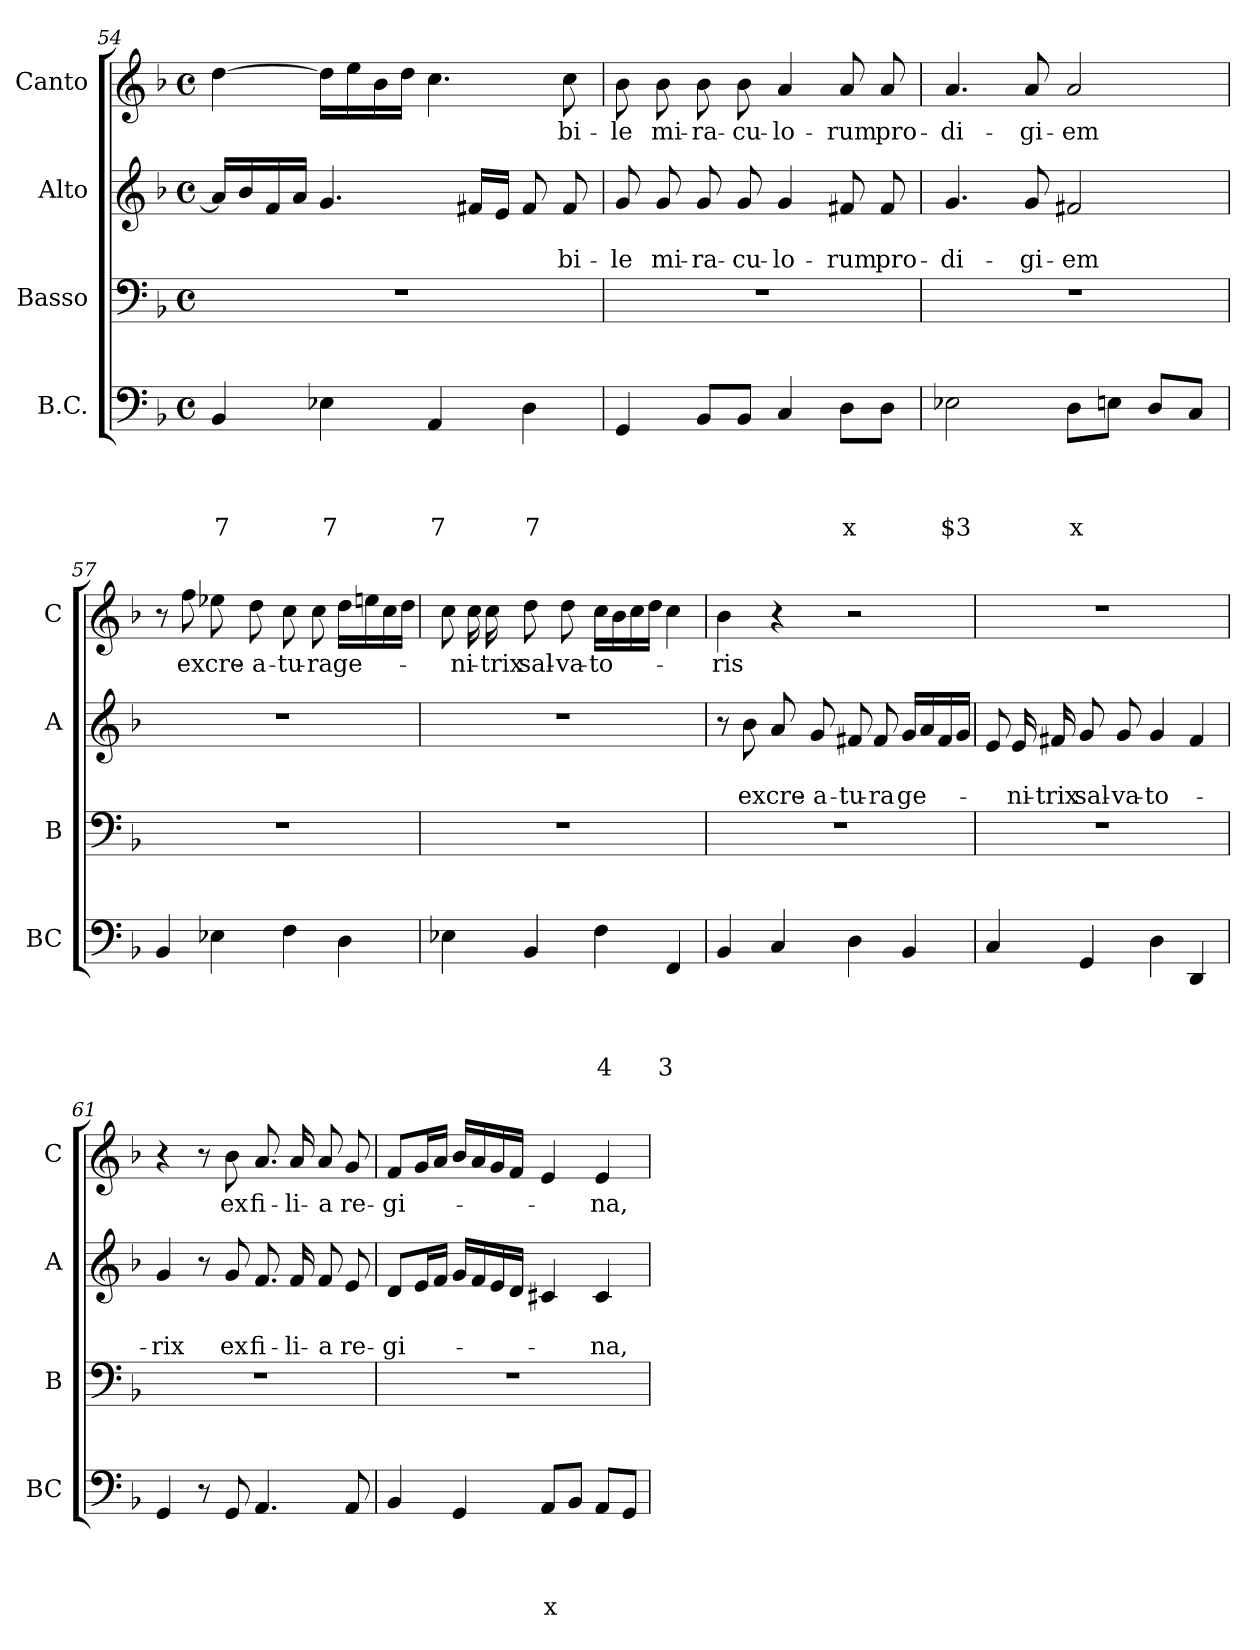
**kern	**text	**text	**text	**text	**kern	**kern	**text	**text	**kern	**text
*part4	*part4	*part4	*part4	*part4	*part3	*part2	*part2	*part2	*part1	*part1
*staff4	*staff4	*staff4	*staff4	*staff4	*staff3	*staff2	*staff2	*staff2	*staff1	*staff1
*I"B.C.	*	*	*	*	*I"Basso	*I"Alto	*	*	*I"Canto	*
*I'BC	*	*	*	*	*I'B	*I'A	*	*	*I'C	*
*clefF4	*	*	*	*	*clefF4	*clefG2	*	*	*clefG2	*
*k[b-]	*	*	*	*	*k[b-]	*k[b-]	*	*	*k[b-]	*
*F:	*	*	*	*	*F:	*F:	*	*	*F:	*
*M4/4	*	*	*	*	*M4/4	*M4/4	*	*	*M4/4	*
*met(c)	*	*	*	*	*met(c)	*met(c)	*	*	*met(c)	*
=54	=54	=54	=54	=54	=54	=54	=54	=54	=54	=54
!	!	!	!	!LO:LY:b	!	!	!	!	!	!
4BB-/	.	.	.	7	1r	16a/LL]	.	.	[4dd\	.
.	.	.	.	.	.	16b-/	.	.	.	.
.	.	.	.	.	.	16f/	.	.	.	.
.	.	.	.	.	.	16a/JJ	.	.	.	.
!	!	!	!	!LO:LY:b	!	!	!	!	!	!
4E-X\	.	.	.	7	.	4.g/	.	.	16dd\LL]	.
.	.	.	.	.	.	.	.	.	16ee\	.
.	.	.	.	.	.	.	.	.	16b-\	.
.	.	.	.	.	.	.	.	.	16dd\JJ	.
!	!	!	!	!LO:LY:b	!	!	!	!	!	!
4AA/	.	.	.	7	.	.	.	.	4.cc\	.
.	.	.	.	.	.	16f#X/LL	.	.	.	.
.	.	.	.	.	.	16e/JJ	.	.	.	.
!	!	!	!	!LO:LY:b	!	!	!	!	!	!
4D\	.	.	.	7	.	8f#/	.	.	.	.
!	!	!	!	!	!	!	!	!LO:LY:b	!	!LO:LY:b
.	.	.	.	.	.	8f#/	.	-bi-	8cc\	-bi-
=55	=55	=55	=55	=55	=55	=55	=55	=55	=55	=55
!	!	!	!	!	!	!	!	!LO:LY:b	!	!LO:LY:b
4GG/	.	.	.	.	1r	8g/	.	-le	8b-\	-le
!	!	!	!	!	!	!	!	!LO:LY:b	!	!LO:LY:b
.	.	.	.	.	.	8g/	.	mi-	8b-\	mi-
!	!	!	!	!	!	!	!	!LO:LY:b	!	!LO:LY:b
8BB-/L	.	.	.	.	.	8g/	.	-ra-	8b-\	-ra-
!	!	!	!	!	!	!	!	!LO:LY:b	!	!LO:LY:b
8BB-/J	.	.	.	.	.	8g/	.	-cu-	8b-\	-cu-
!	!	!	!	!	!	!	!	!LO:LY:b	!	!LO:LY:b
4C/	.	.	.	.	.	4g/	.	-lo-	4a/	-lo-
!	!	!	!	!LO:LY:b	!	!	!	!LO:LY:b	!	!LO:LY:b
8D\L	.	.	.	x	.	8f#X/	.	-rum	8a/	-rum
!	!	!	!	!	!	!	!	!LO:LY:b	!	!LO:LY:b
8D\J	.	.	.	.	.	8f#/	.	pro-	8a/	pro-
!!LO:PB:g=z
=56	=56	=56	=56	=56	=56	=56	=56	=56	=56	=56
!	!	!	!	!LO:LY:b	!	!	!	!LO:LY:b	!	!LO:LY:b
2E-X\	.	.	.	$3	1r	4.g/	.	-di-	4.a/	-di-
!	!	!	!	!	!	!	!	!LO:LY:b	!	!LO:LY:b
.	.	.	.	.	.	8g/	.	-gi-	8a/	-gi-
!	!	!	!	!LO:LY:b	!	!	!	!LO:LY:b	!	!LO:LY:b
8D\L	.	.	.	x	.	2f#X/	.	-em	2a/	-em
8En\J	.	.	.	.	.	.	.	.	.	.
8D/L	.	.	.	.	.	.	.	.	.	.
8C/J	.	.	.	.	.	.	.	.	.	.
=57	=57	=57	=57	=57	=57	=57	=57	=57	=57	=57
4BB-/	.	.	.	.	1r	1r	.	.	8r	.
!	!	!	!	!	!	!	!	!	!	!LO:LY:b
.	.	.	.	.	.	.	.	.	8ff\	ex
!	!	!	!	!	!	!	!	!	!	!LO:LY:b
4E-X\	.	.	.	.	.	.	.	.	8ee-X\	cre-
!	!	!	!	!	!	!	!	!	!	!LO:LY:b
.	.	.	.	.	.	.	.	.	8dd\	-a-
!	!	!	!	!	!	!	!	!	!	!LO:LY:b
4F\	.	.	.	.	.	.	.	.	8cc\	-tu-
!	!	!	!	!	!	!	!	!	!	!LO:LY:b
.	.	.	.	.	.	.	.	.	8cc\	-ra
!	!	!	!	!	!	!	!	!	!	!LO:LY:b
4D\	.	.	.	.	.	.	.	.	16dd\LL	ge-
.	.	.	.	.	.	.	.	.	16een\	.
.	.	.	.	.	.	.	.	.	16cc\	.
.	.	.	.	.	.	.	.	.	16dd\JJ	.
=58	=58	=58	=58	=58	=58	=58	=58	=58	=58	=58
4E-X\	.	.	.	.	1r	1r	.	.	8cc\	.
!	!	!	!	!	!	!	!	!	!	!LO:LY:b
.	.	.	.	.	.	.	.	.	16cc\	-ni-
!	!	!	!	!	!	!	!	!	!	!LO:LY:b
.	.	.	.	.	.	.	.	.	16cc\	-trix
!	!	!	!	!	!	!	!	!	!	!LO:LY:b
4BB-/	.	.	.	.	.	.	.	.	8dd\	sal-
!	!	!	!	!	!	!	!	!	!	!LO:LY:b
.	.	.	.	.	.	.	.	.	8dd\	-va-
!	!	!	!	!LO:LY:b	!	!	!	!	!	!LO:LY:b
4F\	.	.	.	4	.	.	.	.	16cc\LL	-to-
.	.	.	.	.	.	.	.	.	16b-\	.
.	.	.	.	.	.	.	.	.	16cc\	.
.	.	.	.	.	.	.	.	.	16dd\JJ	.
!	!	!	!	!LO:LY:b	!	!	!	!	!	!
4FF/	.	.	.	3	.	.	.	.	4cc\	.
=59	=59	=59	=59	=59	=59	=59	=59	=59	=59	=59
!	!	!	!	!	!	!	!	!	!	!LO:LY:b
4BB-/	.	.	.	.	1r	8r	.	.	4b-\	-ris
!	!	!	!	!	!	!	!	!LO:LY:b	!	!
.	.	.	.	.	.	8b-\	.	ex	.	.
!	!	!	!	!	!	!	!	!LO:LY:b	!	!
4C/	.	.	.	.	.	8a/	.	cre-	4r	.
!	!	!	!	!	!	!	!	!LO:LY:b	!	!
.	.	.	.	.	.	8g/	.	-a-	.	.
!	!	!	!	!	!	!	!	!LO:LY:b	!	!
4D\	.	.	.	.	.	8f#X/	.	-tu-	2r	.
!	!	!	!	!	!	!	!	!LO:LY:b	!	!
.	.	.	.	.	.	8f#/	.	-ra	.	.
!	!	!	!	!	!	!	!	!LO:LY:b	!	!
4BB-/	.	.	.	.	.	16g/LL	.	ge-	.	.
.	.	.	.	.	.	16a/	.	.	.	.
.	.	.	.	.	.	16f#/	.	.	.	.
.	.	.	.	.	.	16g/JJ	.	.	.	.
!!LO:LB:g=z
=60	=60	=60	=60	=60	=60	=60	=60	=60	=60	=60
4C/	.	.	.	.	1r	8e/	.	.	1r	.
!	!	!	!	!	!	!	!	!LO:LY:b	!	!
.	.	.	.	.	.	16e/	.	-ni-	.	.
!	!	!	!	!	!	!	!	!LO:LY:b	!	!
.	.	.	.	.	.	16f#X/	.	-trix	.	.
!	!	!	!	!	!	!	!	!LO:LY:b	!	!
4GG/	.	.	.	.	.	8g/	.	sal-	.	.
!	!	!	!	!	!	!	!	!LO:LY:b	!	!
.	.	.	.	.	.	8g/	.	-va-	.	.
!	!	!	!	!	!	!	!	!LO:LY:b	!	!
4D\	.	.	.	.	.	4g/	.	-to-	.	.
4DD/	.	.	.	.	.	4f#/	.	.	.	.
=61	=61	=61	=61	=61	=61	=61	=61	=61	=61	=61
!	!	!	!	!	!	!	!	!LO:LY:b	!	!
4GG/	.	.	.	.	1r	4g/	.	-rix	4r	.
8r	.	.	.	.	.	8r	.	.	8r	.
!	!	!	!	!	!	!	!	!LO:LY:b	!	!LO:LY:b
8GG/	.	.	.	.	.	8g/	.	ex	8b-\	ex
!	!	!	!	!	!	!	!	!LO:LY:b	!	!LO:LY:b
4.AA/	.	.	.	.	.	8.f/	.	fi-	8.a/	fi-
!	!	!	!	!	!	!	!	!LO:LY:b	!	!LO:LY:b
.	.	.	.	.	.	16f/	.	-li-	16a/	-li-
!	!	!	!	!	!	!	!	!LO:LY:b	!	!LO:LY:b
.	.	.	.	.	.	8f/	.	-a	8a/	-a
!	!	!	!	!	!	!	!	!LO:LY:b	!	!LO:LY:b
8AA/	.	.	.	.	.	8e/	.	re-	8g/	re-
=62	=62	=62	=62	=62	=62	=62	=62	=62	=62	=62
!	!	!	!	!	!	!	!	!LO:LY:b	!	!LO:LY:b
4BB-/	.	.	.	.	1r	8d/L	.	-gi-	8f/L	-gi-
.	.	.	.	.	.	16e/L	.	.	16g/L	.
.	.	.	.	.	.	16f/JJ	.	.	16a/JJ	.
4GG/	.	.	.	.	.	16g/LL	.	.	16b-/LL	.
.	.	.	.	.	.	16f/	.	.	16a/	.
.	.	.	.	.	.	16e/	.	.	16g/	.
.	.	.	.	.	.	16d/JJ	.	.	16f/JJ	.
!	!	!	!	!LO:LY:b	!	!	!	!	!	!
8AA/L	.	.	.	x	.	4c#X/	.	.	4e/	.
8BB-/J	.	.	.	.	.	.	.	.	.	.
!	!	!	!	!	!	!	!	!LO:LY:b	!	!LO:LY:b
8AA/L	.	.	.	.	.	4c#/	.	-na,	4e/	-na,
8GG/J	.	.	.	.	.	.	.	.	.	.
=	=	=	=	=	=	=	=	=	=	=
*-	*-	*-	*-	*-	*-	*-	*-	*-	*-	*-
